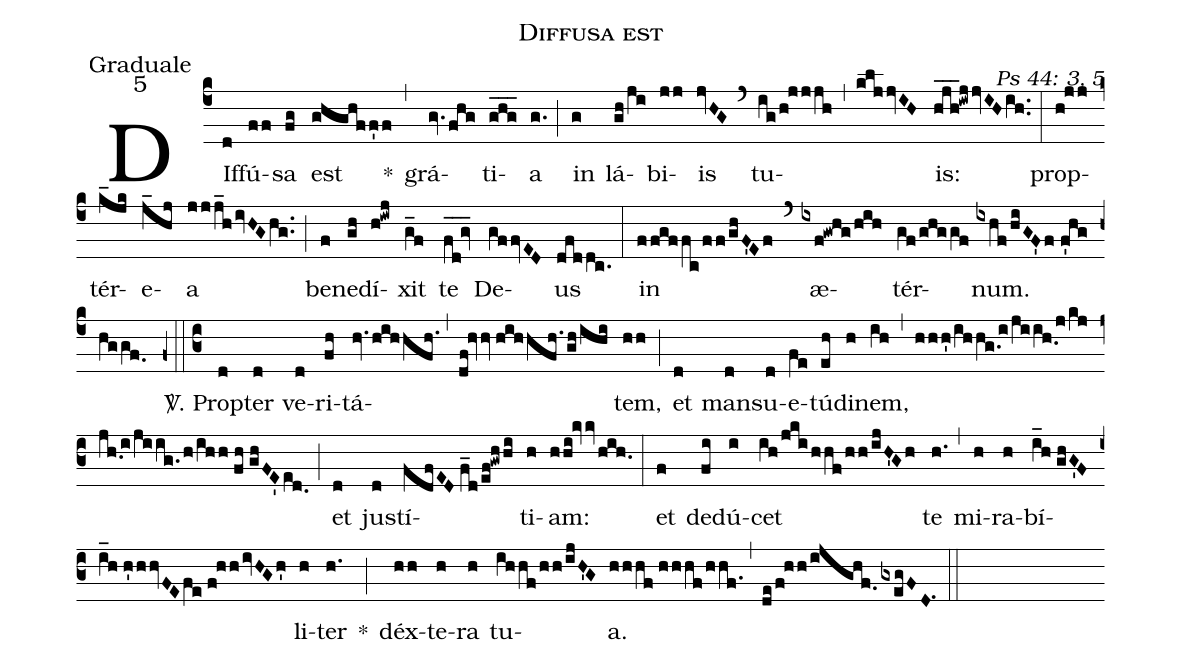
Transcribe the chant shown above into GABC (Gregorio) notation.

name: Diffusa est;
office-part: Graduale;
mode: 5;
commentary: Ps 44: 3, 5;
%%
(c4) DIf(d)fú(ff)sa(fg) est(ghghff'f) *(,)
grá(gv.fhg)ti(ghg___)a(g.) (;) in(g) lá(gh/ji)bi(jj)is(jvHG) (`) tu(ig/h!jjjh)(,)(kljjvIH)is:(hjh___!iwjjvIHih..) (:)
prop(h!jj)tér(k_jk)e(j_hj)a(jjj_hivHGhg..) (;) be(f)ne(gh)dí(h!iwj)xit(g_f) te(f_d_!gv_) De(gffvED)us(dfddc.) (:)
in(ffgffc/ff/ghF'Ef) (`) æ(ixf!gwhg/hih)tér(gf/ghggf)num.(ixhf/hiGF'f//f'hg/hggf.0) (z0::c3)
<sp>V/</sp>. Prop(d)ter(d) ve(d)ri(fh)tá(hv.hihhfh.)(,)(df!hvv//hihhfh./gh/ihi)tem,(hh) (;) et(d) man(d)su(d)e(fe)tú(eh)di(h)nem,(ih) (,) (hhh'/ihhg./[-0.5]i/jiih.0/[-0.5]j/kjjh.0/[-0.5]i/jiig./h/ihh//fh//ghFE'ed.0) (;) et(d) jus(d)tí(fdfED//f_d/ef!gwhhi)ti(h)am:(hhi!kvvhih.) (:)
et(f) de(fi)dú(i)cet(ih/jki/hhf/hh/ijH'Gh) te(h.) (,) mi(h)ra(h)bí(i_h//ghG'Fi_h//h'hhvFEfe//f!hhivHGh')li(h)ter(h.) *(;) déx(hh)te(h)ra(h) tu(ihhf/hh/ijH'G)a.(hhhf//hhhf/hhf.) (,) (de/f!hh/ijghf.0gxegFD.1) (::)
